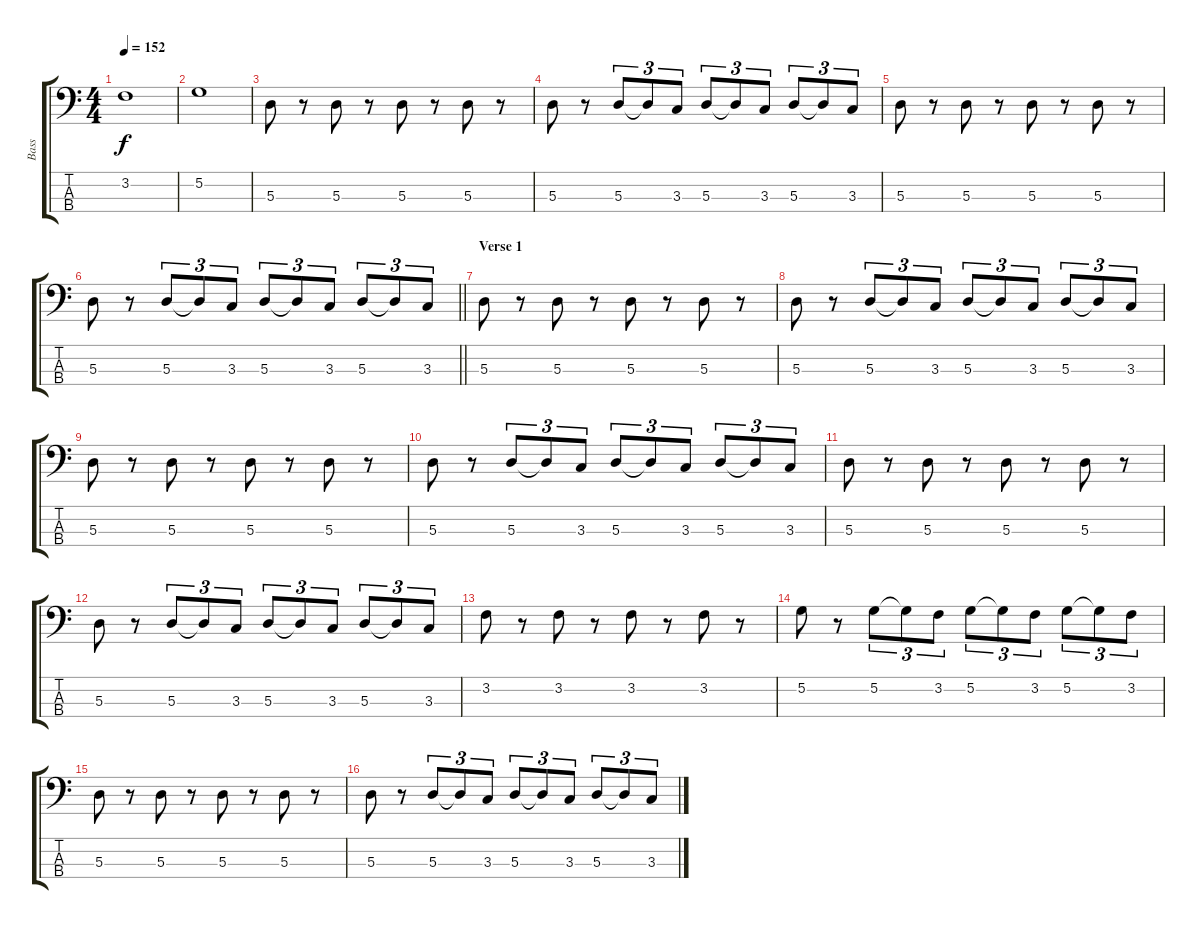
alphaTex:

\track ("Bass" "Bass") {instrument electricbassfinger}
\staff {score tabs}
\tuning (G2 D2 A1 E1) {hide}
\ts (4 4)
\tempo 152
\clef f4
\ks c
3.2.1{dy f} |
5.2.1 |
5.3.8 r.8 5.3.8 r.8 5.3.8 r.8 5.3.8 r.8 |
5.3.8 r.8 5.3.8{tu (3 2)} 5.3{t}.8{tu (3 2)} 3.3.8{tu (3 2)} 5.3.8{tu (3 2)} 5.3{t}.8{tu (3 2)} 3.3.8{tu (3 2)} 5.3.8{tu (3 2)} 5.3{t}.8{tu (3 2)} 3.3.8{tu (3 2)} |
5.3.8 r.8 5.3.8 r.8 5.3.8 r.8 5.3.8 r.8 |
\barLineRight lightlight
5.3.8 r.8 5.3.8{tu (3 2)} 5.3{t}.8{tu (3 2)} 3.3.8{tu (3 2)} 5.3.8{tu (3 2)} 5.3{t}.8{tu (3 2)} 3.3.8{tu (3 2)} 5.3.8{tu (3 2)} 5.3{t}.8{tu (3 2)} 3.3.8{tu (3 2)} |
\section ("" "Verse 1")
5.3.8 r.8 5.3.8 r.8 5.3.8 r.8 5.3.8 r.8 |
5.3.8 r.8 5.3.8{tu (3 2)} 5.3{t}.8{tu (3 2)} 3.3.8{tu (3 2)} 5.3.8{tu (3 2)} 5.3{t}.8{tu (3 2)} 3.3.8{tu (3 2)} 5.3.8{tu (3 2)} 5.3{t}.8{tu (3 2)} 3.3.8{tu (3 2)} |
5.3.8 r.8 5.3.8 r.8 5.3.8 r.8 5.3.8 r.8 |
5.3.8 r.8 5.3.8{tu (3 2)} 5.3{t}.8{tu (3 2)} 3.3.8{tu (3 2)} 5.3.8{tu (3 2)} 5.3{t}.8{tu (3 2)} 3.3.8{tu (3 2)} 5.3.8{tu (3 2)} 5.3{t}.8{tu (3 2)} 3.3.8{tu (3 2)} |
5.3.8 r.8 5.3.8 r.8 5.3.8 r.8 5.3.8 r.8 |
5.3.8 r.8 5.3.8{tu (3 2)} 5.3{t}.8{tu (3 2)} 3.3.8{tu (3 2)} 5.3.8{tu (3 2)} 5.3{t}.8{tu (3 2)} 3.3.8{tu (3 2)} 5.3.8{tu (3 2)} 5.3{t}.8{tu (3 2)} 3.3.8{tu (3 2)} |
3.2.8 r.8 3.2.8 r.8 3.2.8 r.8 3.2.8 r.8 |
5.2.8 r.8 5.2.8{tu (3 2)} 5.2{t}.8{tu (3 2)} 3.2.8{tu (3 2)} 5.2.8{tu (3 2)} 5.2{t}.8{tu (3 2)} 3.2.8{tu (3 2)} 5.2.8{tu (3 2)} 5.2{t}.8{tu (3 2)} 3.2.8{tu (3 2)} |
5.3.8 r.8 5.3.8 r.8 5.3.8 r.8 5.3.8 r.8 |
5.3.8 r.8 5.3.8{tu (3 2)} 5.3{t}.8{tu (3 2)} 3.3.8{tu (3 2)} 5.3.8{tu (3 2)} 5.3{t}.8{tu (3 2)} 3.3.8{tu (3 2)} 5.3.8{tu (3 2)} 5.3{t}.8{tu (3 2)} 3.3.8{tu (3 2)}
